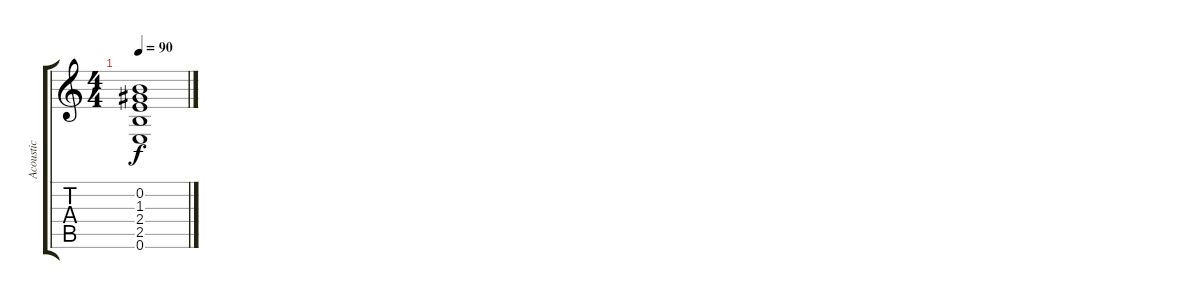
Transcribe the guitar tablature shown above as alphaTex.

\track ("Acoustic" "Acoustic") {instrument acousticguitarsteel}
\staff {score tabs}
\tuning (E4 B3 G3 D3 A2 E2) {hide}
\ts (4 4)
\tempo 90
\clef g2
\ks c
(0.2{t} 1.3{t} 2.4{t} 2.5{t} 0.6{t}).1{dy f}
